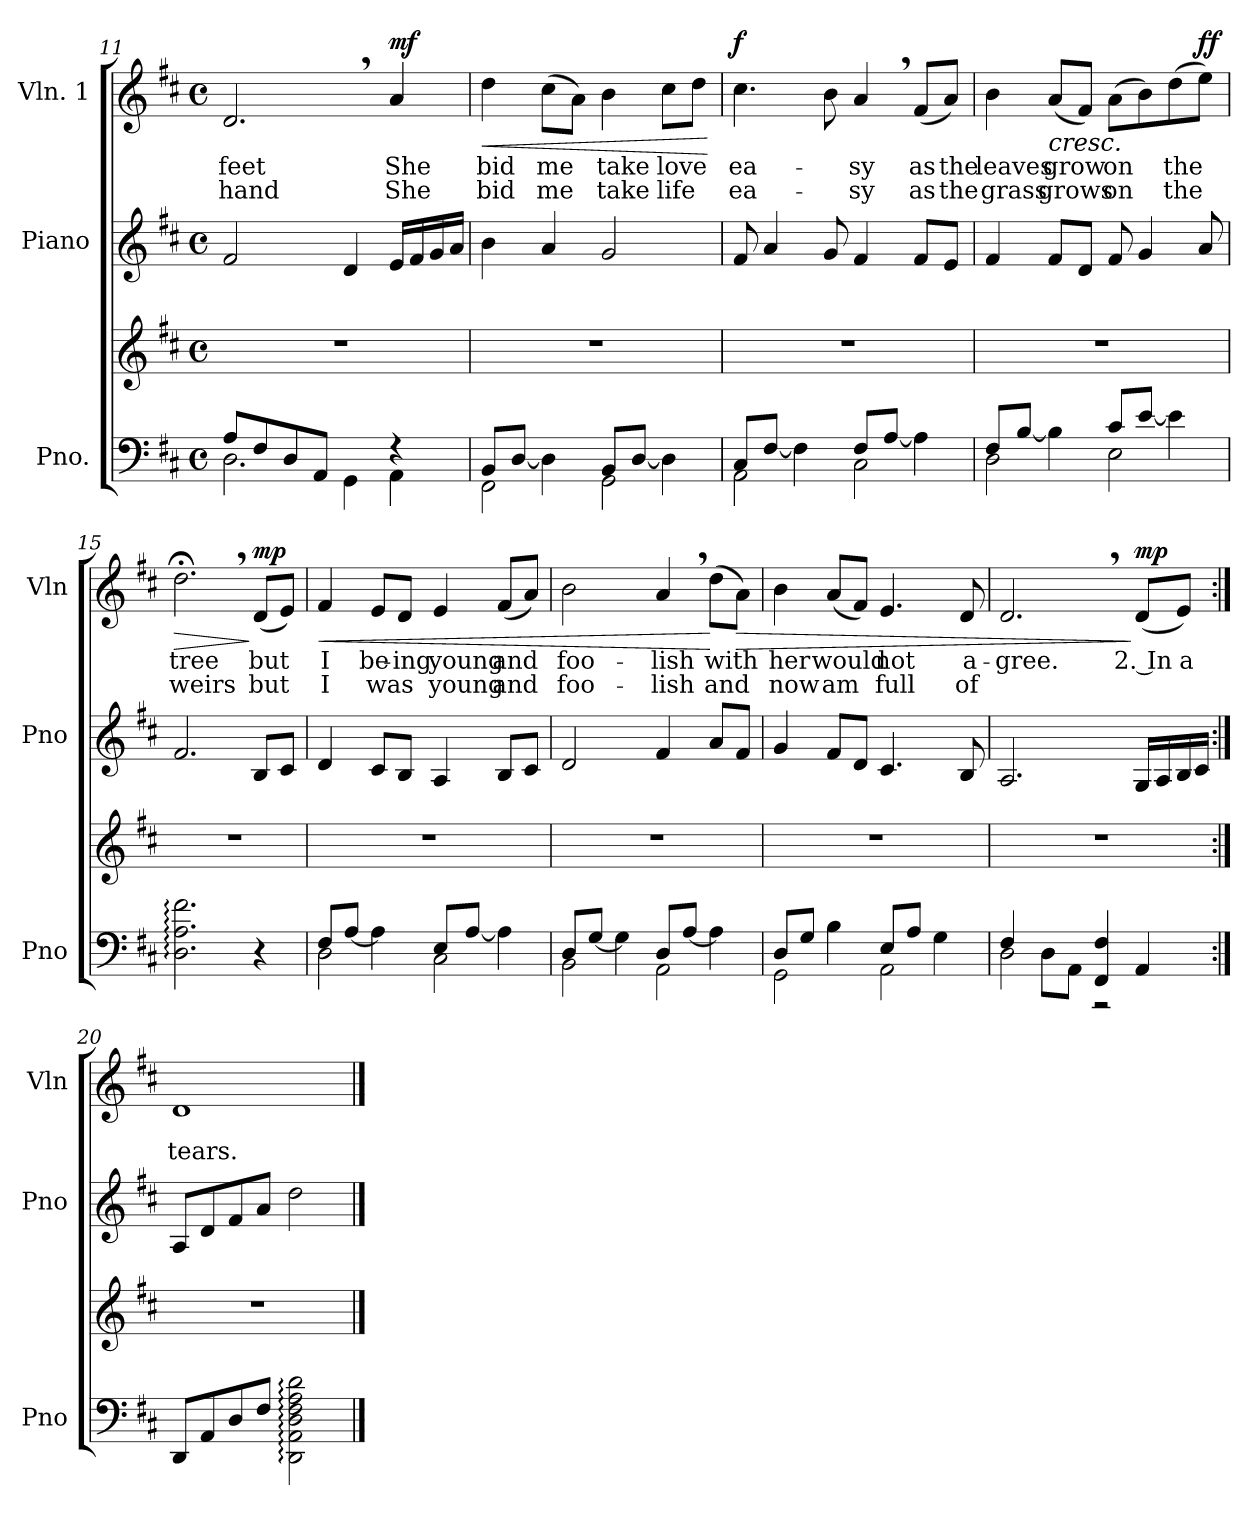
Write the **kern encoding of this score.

**kern	**kern	**kern	**kern	**text	**text	**dynam
*part3	*part3	*part2	*part1	*part1	*part1	*part1
*staff4	*staff3	*staff2	*staff1	*staff1	*staff1	*staff1
*I"Pno.	*	*I"Piano	*I"Vln. 1	*	*	*
*I'Pno	*	*I'Pno	*I'Vln	*	*	*
*clefF4	*clefG2	*clefG2	*clefG2	*	*	*
*k[f#c#]	*k[f#c#]	*k[f#c#]	*k[f#c#]	*	*	*
*M4/4	*M4/4	*M4/4	*M4/4	*	*	*
*met(c)	*met(c)	*met(c)	*met(c)	*	*	*
=11	=11	=11	=11	=11	=11	=11
*^	*	*	*	*	*	*
!	!	!	!	!	!LO:LY:b	!LO:LY:b	!
2.D\	8A/L	1r	2f#/	2.d,/	feet	hand	.
.	8F#/	.	.	.	.	.	.
.	8D/	.	.	.	.	.	.
.	8AA/J	.	.	.	.	.	.
.	4GG\	.	4d/	.	.	.	.
!	!	!	!	!	!LO:LY:b	!LO:LY:b	!LO:DY:b
4r	4AA\	.	16e/LL	4a/	She	She	mf
.	.	.	16f#/	.	.	.	.
.	.	.	16g/	.	.	.	.
.	.	.	16a/JJ	.	.	.	.
!!LO:PB:g=z
=12	=12	=12	=12	=12	=12	=12	=12
!	!	!	!	!	!LO:LY:b	!LO:LY:b	!LO:HP:b
2FF#\	8BB/L	1r	4b\	4dd\	bid	bid	<
.	[8D/J	.	.	.	.	.	.
!	!	!	!	!	!LO:LY:b	!LO:LY:b	!
.	4D\]	.	4a/	(>8cc#\L	me	me	.
.	.	.	.	8a\J)	.	.	.
!	!	!	!	!	!LO:LY:b	!LO:LY:b	!
2GG\	8BB/L	.	2g/	4b\	take	take	.
.	[8D/J	.	.	.	.	.	.
!	!	!	!	!	!LO:LY:b	!LO:LY:b	!
.	4D\]	.	.	8cc#\L	love	life	.
.	.	.	.	8dd\J	.	.	.
*v	*v	*	*	*	*	*	*
.	.	.	.	.	.	[
=13	=13	=13	=13	=13	=13	=13
*^	*	*	*	*	*	*
!	!	!	!	!	!LO:LY:b	!LO:LY:b	!LO:DY:b
2AA\	8C#/L	1r	8f#/	4.cc#\	ea-	ea-	f
.	[8F#/J	.	4a/	.	.	.	.
.	4F#\]	.	.	.	.	.	.
.	.	.	8g/	8b\	.	.	.
!	!	!	!	!	!LO:LY:b	!LO:LY:b	!
2C#\	8F#/L	.	4f#/	4a,/	-sy	-sy	.
.	[8A/J	.	.	.	.	.	.
!	!	!	!	!	!LO:LY:b	!LO:LY:b	!
.	4A\]	.	8f#/L	(<8f#/L	as	as	.
!	!	!	!	!	!LO:LY:b	!LO:LY:b	!
.	.	.	8e/J	8a/J)	the	the	.
=14	=14	=14	=14	=14	=14	=14	=14
!	!	!	!	!	!LO:LY:b	!LO:LY:b	!
2D\	8F#/L	1r	4f#/	4b\	leaves	grass	.
.	[8B/J	.	.	.	.	.	.
!	!	!	!	!	!LO:LY:b	!LO:LY:b	!LO:HP:b
.	4B\]	.	8f#/L	(<8a/L	grow	grows	<
.	.	.	8d/J	8f#/J)	.	.	.
!	!	!	!	!	!LO:LY:b	!LO:LY:b	!
2E\	8c#/L	.	8f#/	(>8a\L	on	on	.
.	[8e/J	.	4g/	8b\)	.	.	.
!	!	!	!	!	!LO:LY:b	!LO:LY:b	!
.	4e\]	.	.	(>8dd\	the	the	.
!	!	!	!	!	!	!	!LO:DY:b
.	.	.	8a/	8ee\J)	.	.	ff
*v	*v	*	*	*	*	*	*
.	.	.	.	.	.	[
=15	=15	=15	=15	=15	=15	=15
!	!	!	!	!LO:LY:b	!LO:LY:b	!LO:HP:b
2.D\: 2.A\: 2.f#\:	1r	2.f#/	2.dd;<,\	tree	weirs	>
!	!	!	!	!LO:LY:b	!LO:LY:b	!LO:DY:n=1:b
4r	.	8B/L	(<8d/L	but	but	] mp
.	.	8c#/J	8e/J)	.	.	.
!!LO:LB:g=z
=16	=16	=16	=16	=16	=16	=16
*^	*	*	*	*	*	*
!	!	!	!	!	!LO:LY:b	!LO:LY:b	!LO:HP:b
2D\	8F#/L	1r	4d/	4f#/	I	I	<
.	[8A/J	.	.	.	.	.	.
!	!	!	!	!	!LO:LY:b	!LO:LY:b	!
.	4A\]	.	8c#/L	8e/L	be-	was	.
!	!	!	!	!	!LO:LY:b	!	!
.	.	.	8B/J	8d/J	-ing	.	.
!	!	!	!	!	!LO:LY:b	!LO:LY:b	!
2C#\	8E/L	.	4A/	4e/	young	young	.
.	[8A/J	.	.	.	.	.	.
!	!	!	!	!	!LO:LY:b	!LO:LY:b	!
.	4A\]	.	8B/L	(<8f#/L	and	and	.
.	.	.	8c#/J	8a/J)	.	.	.
=17	=17	=17	=17	=17	=17	=17	=17
!	!	!	!	!	!LO:LY:b	!LO:LY:b	!
2BB\	8D/L	1r	2d/	2b\	foo-	foo-	.
.	[8G/J	.	.	.	.	.	.
.	4G\]	.	.	.	.	.	.
!	!	!	!	!	!LO:LY:b	!LO:LY:b	!
2AA\	8D/L	.	4f#/	4a,/	-lish	-lish	.
.	[8A/J	.	.	.	.	.	.
!	!	!	!	!	!LO:LY:b	!LO:LY:b	!
.	4A\]	.	8a/L	(>8dd\L	with	and	[
!	!	!	!	!	!	!	!LO:HP:b
.	.	.	8f#/J	8a\J)	.	.	>
=18	=18	=18	=18	=18	=18	=18	=18
!	!	!	!	!	!LO:LY:b	!LO:LY:b	!
2GG\	8D/L	1r	4g/	4b\	her	now	.
.	8G/J	.	.	.	.	.	.
!	!	!	!	!	!LO:LY:b	!LO:LY:b	!
.	4B\	.	8f#/L	(<8a/L	would	am	.
.	.	.	8d/J	8f#/J)	.	.	.
!	!	!	!	!	!LO:LY:b	!LO:LY:b	!
2AA\	8E/L	.	4.c#/	4.e/	not	full	.
.	8A/J	.	.	.	.	.	.
.	4G\	.	.	.	.	.	.
!	!	!	!	!	!LO:LY:b	!LO:LY:b	!
.	.	.	8B/	8d/	a-	of	.
=19	=19	=19	=19	=19	=19	=19	=19
!	!	!	!	!	!LO:LY:b	!	!
2D\	4F#/	1r	2.A/	2.d,/	-gree.	.	.
.	8D\L	.	.	.	.	.	.
.	8AA\J	.	.	.	.	.	.
4FF#/ 4F#/	2r	.	.	.	.	.	.
!	!	!	!	!	!LO:LY:b	!	!LO:DY:n=1:b
4AA/	.	.	16G/LL	(<8d/L	2. In	.	] mp
.	.	.	16A/	.	.	.	.
!	!	!	!	!	!LO:LY:b	!	!
.	.	.	16B/	8e/J)	a	.	.
.	.	.	16c#/JJ	.	.	.	.
*v	*v	*	*	*	*	*	*
!!LO:LB:g=z
=20:|!	=20:|!	=20:|!	=20:|!	=20:|!	=20:|!	=20:|!
!	!	!	!	!	!LO:LY:b	!
8DD/L	1r	8A/L	1d	.	tears.	.
8AA/	.	8d/	.	.	.	.
8D/	.	8f#/	.	.	.	.
8F#/J	.	8a/J	.	.	.	.
2DD\: 2AA\: 2D\: 2F#\: 2A\: 2d\:	.	2dd\	.	.	.	.
==	==	==	==	==	==	==
*-	*-	*-	*-	*-	*-	*-
